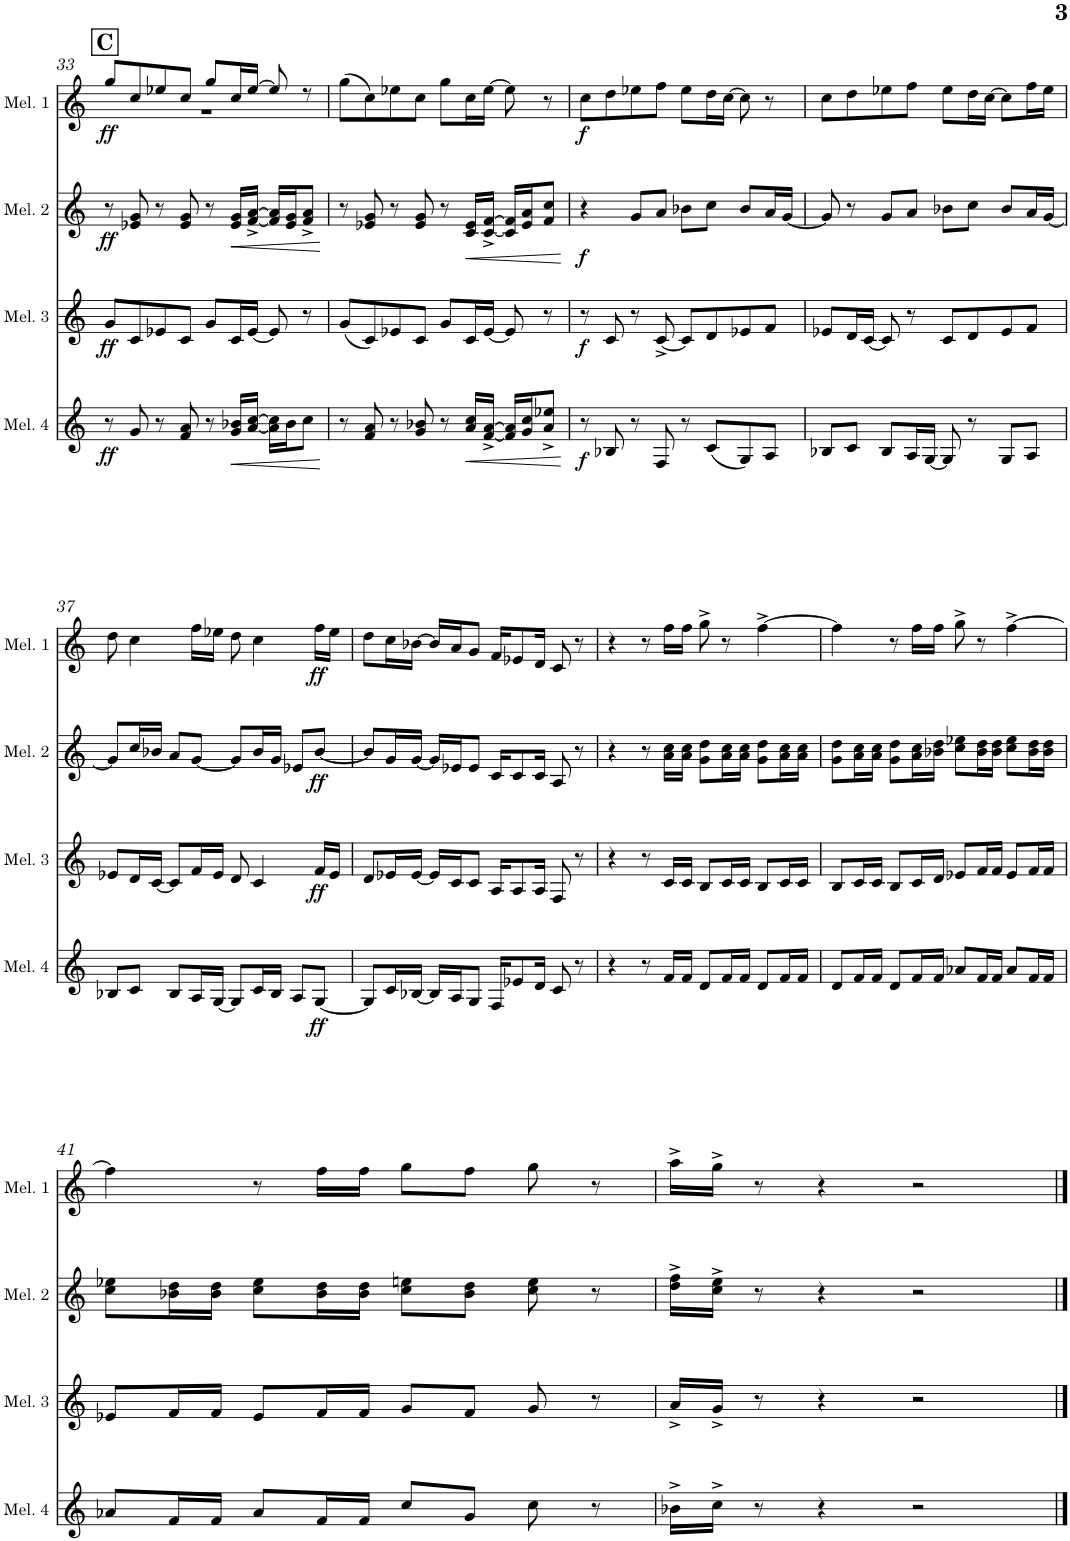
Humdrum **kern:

**kern	**dynam	**kern	**dynam	**kern	**dynam	**kern	**dynam
*part4	*part4	*part3	*part3	*part2	*part2	*part1	*part1
*staff4	*staff4	*staff3	*staff3	*staff2	*staff2	*staff1	*staff1
*I"Melodica 4	*	*I"Melodica 3	*	*I"Melodica 2	*	*I"Melodica 1	*
*I'Mel. 4	*	*I'Mel. 3	*	*I'Mel. 2	*	*I'Mel. 1	*
!!LO:PB:g=z
*clefG2	*	*clefG2	*	*clefG2	*	*clefG2	*
*k[]	*	*k[]	*	*k[]	*	*k[]	*
*M4/4	*	*M4/4	*	*M4/4	*	*M4/4	*
!!LO:REH:place=s1:a:B:cj:fs=14:t=C
=33	=33	=33	=33	=33	=33	=33	=33
*	*	*	*	*	*	*^	*
!	!LO:DY:b	!	!LO:DY:b	!	!LO:DY:b	!	!	!LO:DY:b
8r	ff	8g/L	ff	8r	ff	8gg/L	1r	ff
8g/	.	8c/	.	8e-X/ 8g/	.	8cc/	.	.
8r	.	8e-X/	.	8r	.	8ee-X/	.	.
8f/ 8a/	.	8c/J	.	8e-/ 8g/	.	8cc/J	.	.
8r	.	8g/L	.	8r	.	8gg/L	.	.
!	!LO:HP:b	!	!	!	!LO:HP:b	!	!	!
16g/ 16b-X/LL	<	16c/L	.	16e-/ 16g/LL	<	16cc/L	.	.
[16a/ [16cc/JJ	.	[16e-/JJ	.	[16f/^ [16a/^JJ	.	[16ee-/JJ	.	.
16a\] 16cc\]LL	.	8e-/]	.	16f/] 16a/]LL	.	8ee-/]	.	.
16b-\J	.	.	.	16e-/ 16g/J	.	.	.	.
8cc\J	.	8r	.	8f/^ 8a/^J	.	8r	.	.
*	*	*	*	*	*	*v	*v	*
.	[	.	.	.	[	.	.
=34	=34	=34	=34	=34	=34	=34	=34
8r	.	(8g/L	.	8r	.	(8gg\L	.
8f/ 8a/	.	8c/)	.	8e-X/ 8g/	.	8cc\)	.
8r	.	8e-X/	.	8r	.	8ee-X\	.
8g/ 8b-X/	.	8c/J	.	8e-/ 8g/	.	8cc\J	.
8r	.	8g/L	.	8r	.	8gg\L	.
!	!LO:HP:b	!	!	!	!LO:HP:b	!	!
16a/ 16cc/LL	<	16c/L	.	16c/ 16e-/LL	<	16cc\L	.
[16f/^ [16a/^JJ	.	[16e-/JJ	.	[16c/^ [16f/^JJ	.	[16ee-\JJ	.
16f/] 16a/]LL	.	8e-/]	.	16c/] 16f/]LL	.	8ee-\]	.
16g/ 16cc/J	.	.	.	16e-/ 16a/J	.	.	.
8a/^ 8ee-X/^J	.	8r	.	8f/ 8cc/J	.	8r	.
.	[	.	.	.	[	.	.
=35	=35	=35	=35	=35	=35	=35	=35
!	!LO:DY:b	!	!LO:DY:b	!	!LO:DY:b	!	!LO:DY:b
8r	f	8r	f	4r	f	8cc\L	f
8B-X/	.	8c/	.	.	.	8dd\	.
8r	.	8r	.	8g/L	.	8ee-X\	.
8F/	.	[8c^/	.	8a/J	.	8ff\J	.
8r	.	8c/L]	.	8b-X\L	.	8ee-\L	.
(8c/L	.	8d/	.	8cc\J	.	16dd\L	.
.	.	.	.	.	.	[16cc\JJ	.
8G/)	.	8e-X/	.	8b-/L	.	8cc\]	.
8A/J	.	8f/J	.	16a/L	.	8r	.
.	.	.	.	[16g/JJ	.	.	.
=36	=36	=36	=36	=36	=36	=36	=36
8B-X/L	.	8e-X/L	.	8g/]	.	8cc\L	.
8c/J	.	16d/L	.	8r	.	8dd\	.
.	.	[16c/JJ	.	.	.	.	.
8B-/L	.	8c/]	.	8g/L	.	8ee-X\	.
16A/L	.	8r	.	8a/J	.	8ff\J	.
[16G/JJ	.	.	.	.	.	.	.
8G/]	.	8c/L	.	8b-X\L	.	8ee-\L	.
8r	.	8d/	.	8cc\J	.	16dd\L	.
.	.	.	.	.	.	[16cc\JJ	.
8G/L	.	8e-/	.	8b-/L	.	8cc\L]	.
8A/J	.	8f/J	.	16a/L	.	16ff\L	.
.	.	.	.	[16g/JJ	.	16ee-\JJ	.
!!LO:LB:g=z
=37	=37	=37	=37	=37	=37	=37	=37
8B-X/L	.	8e-X/L	.	8g/L]	.	8dd\	.
8c/J	.	16d/L	.	16cc/L	.	4cc\	.
.	.	[16c/JJ	.	16b-X/JJ	.	.	.
8B-/L	.	8c/L]	.	8a/L	.	.	.
16A/L	.	16f/L	.	[8g/J	.	16ff\LL	.
[16G/JJ	.	16e-/JJ	.	.	.	16ee-X\JJ	.
8G/L]	.	8d/	.	8g/L]	.	8dd\	.
16c/L	.	4c/	.	16b-/L	.	4cc\	.
16B-/JJ	.	.	.	16g/JJ	.	.	.
8A/L	.	.	.	8e-X/L	.	.	.
!	!LO:DY:b	!	!LO:DY:b	!	!LO:DY:b	!	!LO:DY:b
[8G/J	ff	16f/LL	ff	[8b-/J	ff	16ff\LL	ff
.	.	16e-/JJ	.	.	.	16ee-\JJ	.
=38	=38	=38	=38	=38	=38	=38	=38
8G/L]	.	8d/L	.	8b-/L]	.	8dd\L	.
16c/L	.	16e-X/L	.	16g/L	.	16cc\L	.
[16B-X/JJ	.	[16e-/JJ	.	[16g/JJ	.	[16b-X\JJ	.
16B-/LL]	.	16e-/LL]	.	16g/LL]	.	16b-/LL]	.
16A/J	.	16c/J	.	16e-X/J	.	16a/J	.
8G/J	.	8c/J	.	8e-/J	.	8g/J	.
16F/KL	.	16A/KL	.	16c/KL	.	16f/KL	.
8e-X/	.	8A/	.	8c/	.	8e-X/	.
16d/Jk	.	16A/Jk	.	16c/Jk	.	16d/Jk	.
8c/	.	8F/	.	8A/	.	8c/	.
8r	.	8r	.	8r	.	8r	.
=39	=39	=39	=39	=39	=39	=39	=39
4r	.	4r	.	4r	.	4r	.
8r	.	8r	.	8r	.	8r	.
16f/LL	.	16c/LL	.	16a\ 16cc\LL	.	16ff\LL	.
16f/JJ	.	16c/JJ	.	16a\ 16cc\JJ	.	16ff\JJ	.
8d/L	.	8B/L	.	8g\ 8dd\L	.	8gg^\	.
16f/L	.	16c/L	.	16a\ 16cc\L	.	8r	.
16f/JJ	.	16c/JJ	.	16a\ 16cc\JJ	.	.	.
8d/L	.	8B/L	.	8g\ 8dd\L	.	[4ff^\	.
16f/L	.	16c/L	.	16a\ 16cc\L	.	.	.
16f/JJ	.	16c/JJ	.	16a\ 16cc\JJ	.	.	.
=40	=40	=40	=40	=40	=40	=40	=40
8d/L	.	8B/L	.	8g\ 8dd\L	.	4ff\]	.
16f/L	.	16c/L	.	16a\ 16cc\L	.	.	.
16f/JJ	.	16c/JJ	.	16a\ 16cc\JJ	.	.	.
8d/L	.	8B/L	.	8g\ 8dd\L	.	8r	.
16f/L	.	16c/L	.	16a\ 16cc\L	.	16ff\LL	.
16f/JJ	.	16d/JJ	.	16b-X\ 16dd\JJ	.	16ff\JJ	.
8a-X/L	.	8e-X/L	.	8cc\ 8ee-X\L	.	8gg^\	.
16f/L	.	16f/L	.	16b-\ 16dd\L	.	8r	.
16f/JJ	.	16f/JJ	.	16b-\ 16dd\JJ	.	.	.
8a-/L	.	8e-/L	.	8cc\ 8ee-\L	.	[4ff^\	.
16f/L	.	16f/L	.	16b-\ 16dd\L	.	.	.
16f/JJ	.	16f/JJ	.	16b-\ 16dd\JJ	.	.	.
!!LO:LB:g=z
=41	=41	=41	=41	=41	=41	=41	=41
8a-X/L	.	8e-X/L	.	8cc\ 8ee-X\L	.	4ff\]	.
16f/L	.	16f/L	.	16b-X\ 16dd\L	.	.	.
16f/JJ	.	16f/JJ	.	16b-\ 16dd\JJ	.	.	.
8a-/L	.	8e-/L	.	8cc\ 8ee-\L	.	8r	.
16f/L	.	16f/L	.	16b-\ 16dd\L	.	16ff\LL	.
16f/JJ	.	16f/JJ	.	16b-\ 16dd\JJ	.	16ff\JJ	.
8cc/L	.	8g/L	.	8cc\ 8een\L	.	8gg\L	.
8g/J	.	8f/J	.	8b-\ 8dd\J	.	8ff\J	.
8cc\	.	8g/	.	8cc\ 8ee\	.	8gg\	.
8r	.	8r	.	8r	.	8r	.
=42	=42	=42	=42	=42	=42	=42	=42
16b-X^\LL	.	16a^/LL	.	16dd\^ 16ff\^LL	.	16aa^\LL	.
16cc^\JJ	.	16g^/JJ	.	16cc\^ 16ee\^JJ	.	16gg^\JJ	.
8r	.	8r	.	8r	.	8r	.
4r	.	4r	.	4r	.	4r	.
2r	.	2r	.	2r	.	2r	.
==	==	==	==	==	==	==	==
*-	*-	*-	*-	*-	*-	*-	*-
